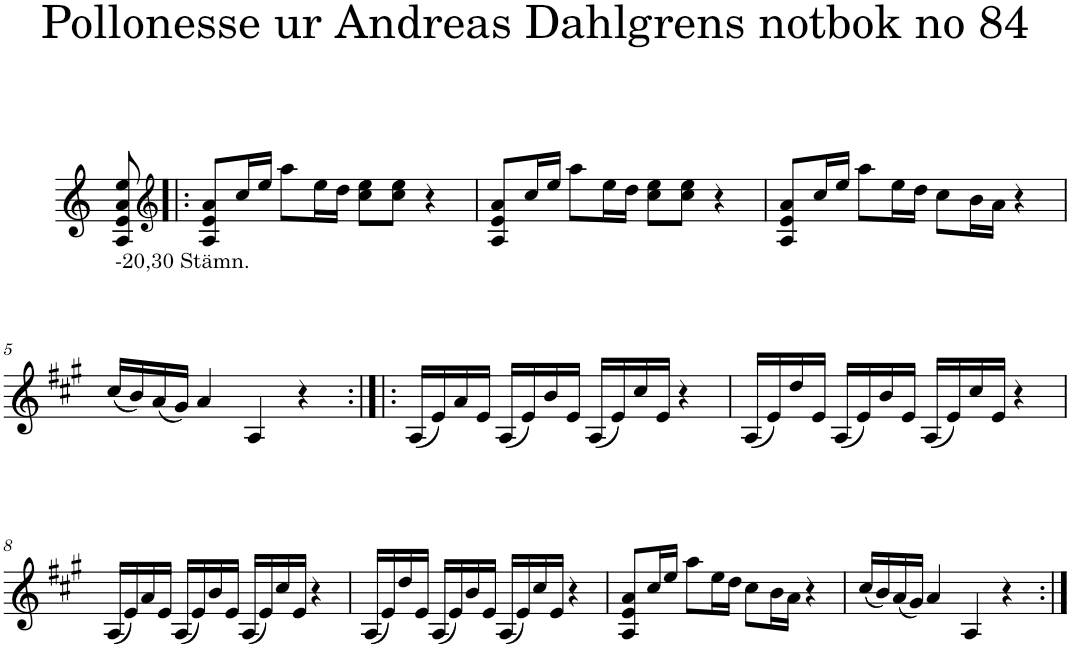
**kern
*part1
*staff1
*I"Piano
*I'Pno
*clefG2
*k[]
*C:
=1
!LO:TX:b:t=-20,30 Stämn.
8A/ 8e/ 8a/ 8ee/
=2!|:
*clefG2
8A/ 8e/ 8a/L
16cc#/L
16ee/JJ
8aa\L
16ee\L
16dd\JJ
8cc#\ 8ee\L
8cc#\ 8ee\J
4r
=3
8A/ 8e/ 8a/L
16cc#/L
16ee/JJ
8aa\L
16ee\L
16dd\JJ
8cc#\ 8ee\L
8cc#\ 8ee\J
4r
=4
8A/ 8e/ 8a/L
16cc#/L
16ee/JJ
8aa\L
16ee\L
16dd\JJ
8cc#\L
16b\L
16a\JJ
4r
!!LO:LB:g=z
=5
(16cc#/LL
16b/)
(16a/
16g#/JJ)
4a/
4A/
4r
=6:|!|:
(16A/LL
16e/)
16a/
16e/JJ
(16A/LL
16e/)
16b/
16e/JJ
(16A/LL
16e/)
16cc#/
16e/JJ
4r
=7
(16A/LL
16e/)
16dd/
16e/JJ
(16A/LL
16e/)
16b/
16e/JJ
(16A/LL
16e/)
16cc#/
16e/JJ
4r
!!LO:LB:g=z
=8
(16A/LL
16e/)
16a/
16e/JJ
(16A/LL
16e/)
16b/
16e/JJ
(16A/LL
16e/)
16cc#/
16e/JJ
4r
=9
(16A/LL
16e/)
16dd/
16e/JJ
(16A/LL
16e/)
16b/
16e/JJ
(16A/LL
16e/)
16cc#/
16e/JJ
4r
=10
8A/ 8e/ 8a/L
16cc#/L
16ee/JJ
8aa\L
16ee\L
16dd\JJ
8cc#\L
16b\L
16a\JJ
4r
=11
(16cc#/LL
16b/)
(16a/
16g#/JJ)
4a/
4A/
4r
=:|!
*-
